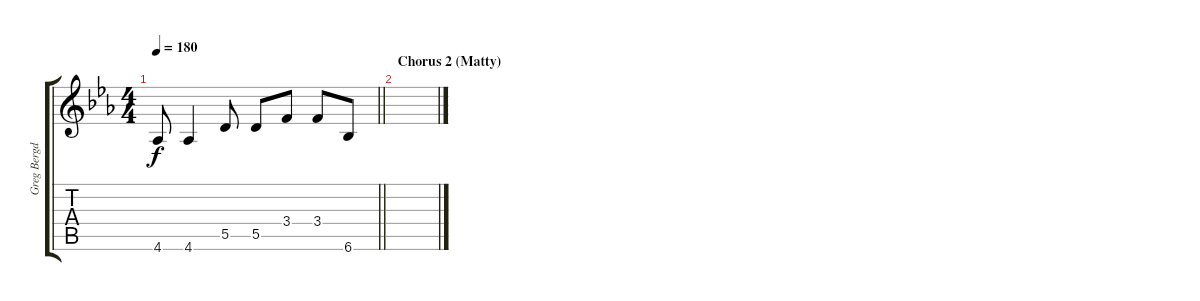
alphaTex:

\track ("Greg Bergdorf - Lead Guitar" "Greg Bergd") {instrument distortionguitar}
\staff {score tabs}
\tuning (E4 B3 G3 D3 A2 E2) {hide}
\ts (4 4)
\tempo 180
\clef g2
\barLineRight lightlight
\ks eb
4.6.8{dy f} 4.6.4 5.5.8 5.5.8 3.4.8 3.4.8 6.6.8 |
\section ("" "Chorus 2 (Matty)")
